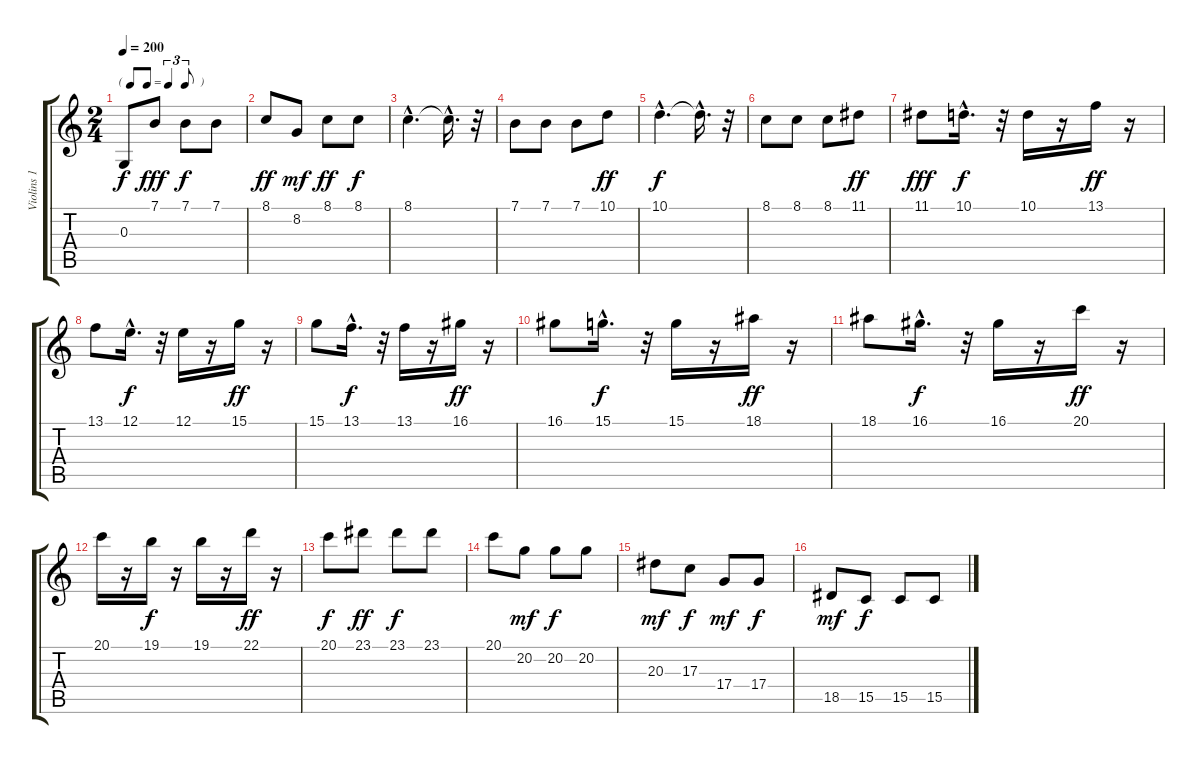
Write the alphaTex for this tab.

\track ("Violins 1" "Violins 1") {instrument stringensemble1}
\staff {score tabs}
\tuning (E4 B3 G3 D3 A2 E2) {hide}
\ts (2 4)
\tf triplet8th
\tempo 200
\clef g2
\ks c
0.3.8{dy f} 7.1.8{dy fff} 7.1.8{dy f} 7.1.8 |
8.1.8{dy ff} 8.2.8{dy mf} 8.1.8{dy ff} 8.1.8{dy f} |
8.1{hac}.4{d} 8.1{hac t}.16{d} r.32 |
7.1.8 7.1.8 7.1.8 10.1.8{dy ff} |
10.1{hac}.4{d dy f} 10.1{hac t}.16{d} r.32 |
8.1.8 8.1.8 8.1.8 11.1.8{dy ff} |
11.1.8{dy fff} 10.1{hac}.16{d dy f} r.32 10.1.16 r.16 13.1.16{dy ff} r.16 |
13.1.8 12.1{hac}.16{d dy f} r.32 12.1.16 r.16 15.1.16{dy ff} r.16 |
15.1.8 13.1{hac}.16{d dy f} r.32 13.1.16 r.16 16.1.16{dy ff} r.16 |
16.1.8 15.1{hac}.16{d dy f} r.32 15.1.16 r.16 18.1.16{dy ff} r.16 |
18.1.8 16.1{hac}.16{d dy f} r.32 16.1.16 r.16 20.1.16{dy ff} r.16 |
20.1.16 r.16 19.1.16{dy f} r.16 19.1.16 r.16 22.1.16{dy ff} r.16 |
20.1.8{dy f} 23.1.8{dy ff} 23.1.8{dy f} 23.1.8 |
20.1.8 20.2.8{dy mf} 20.2.8{dy f} 20.2.8 |
20.3.8{dy mf} 17.3.8{dy f} 17.4.8{dy mf} 17.4.8{dy f} |
18.5.8{dy mf} 15.5.8{dy f} 15.5.8 15.5.8
